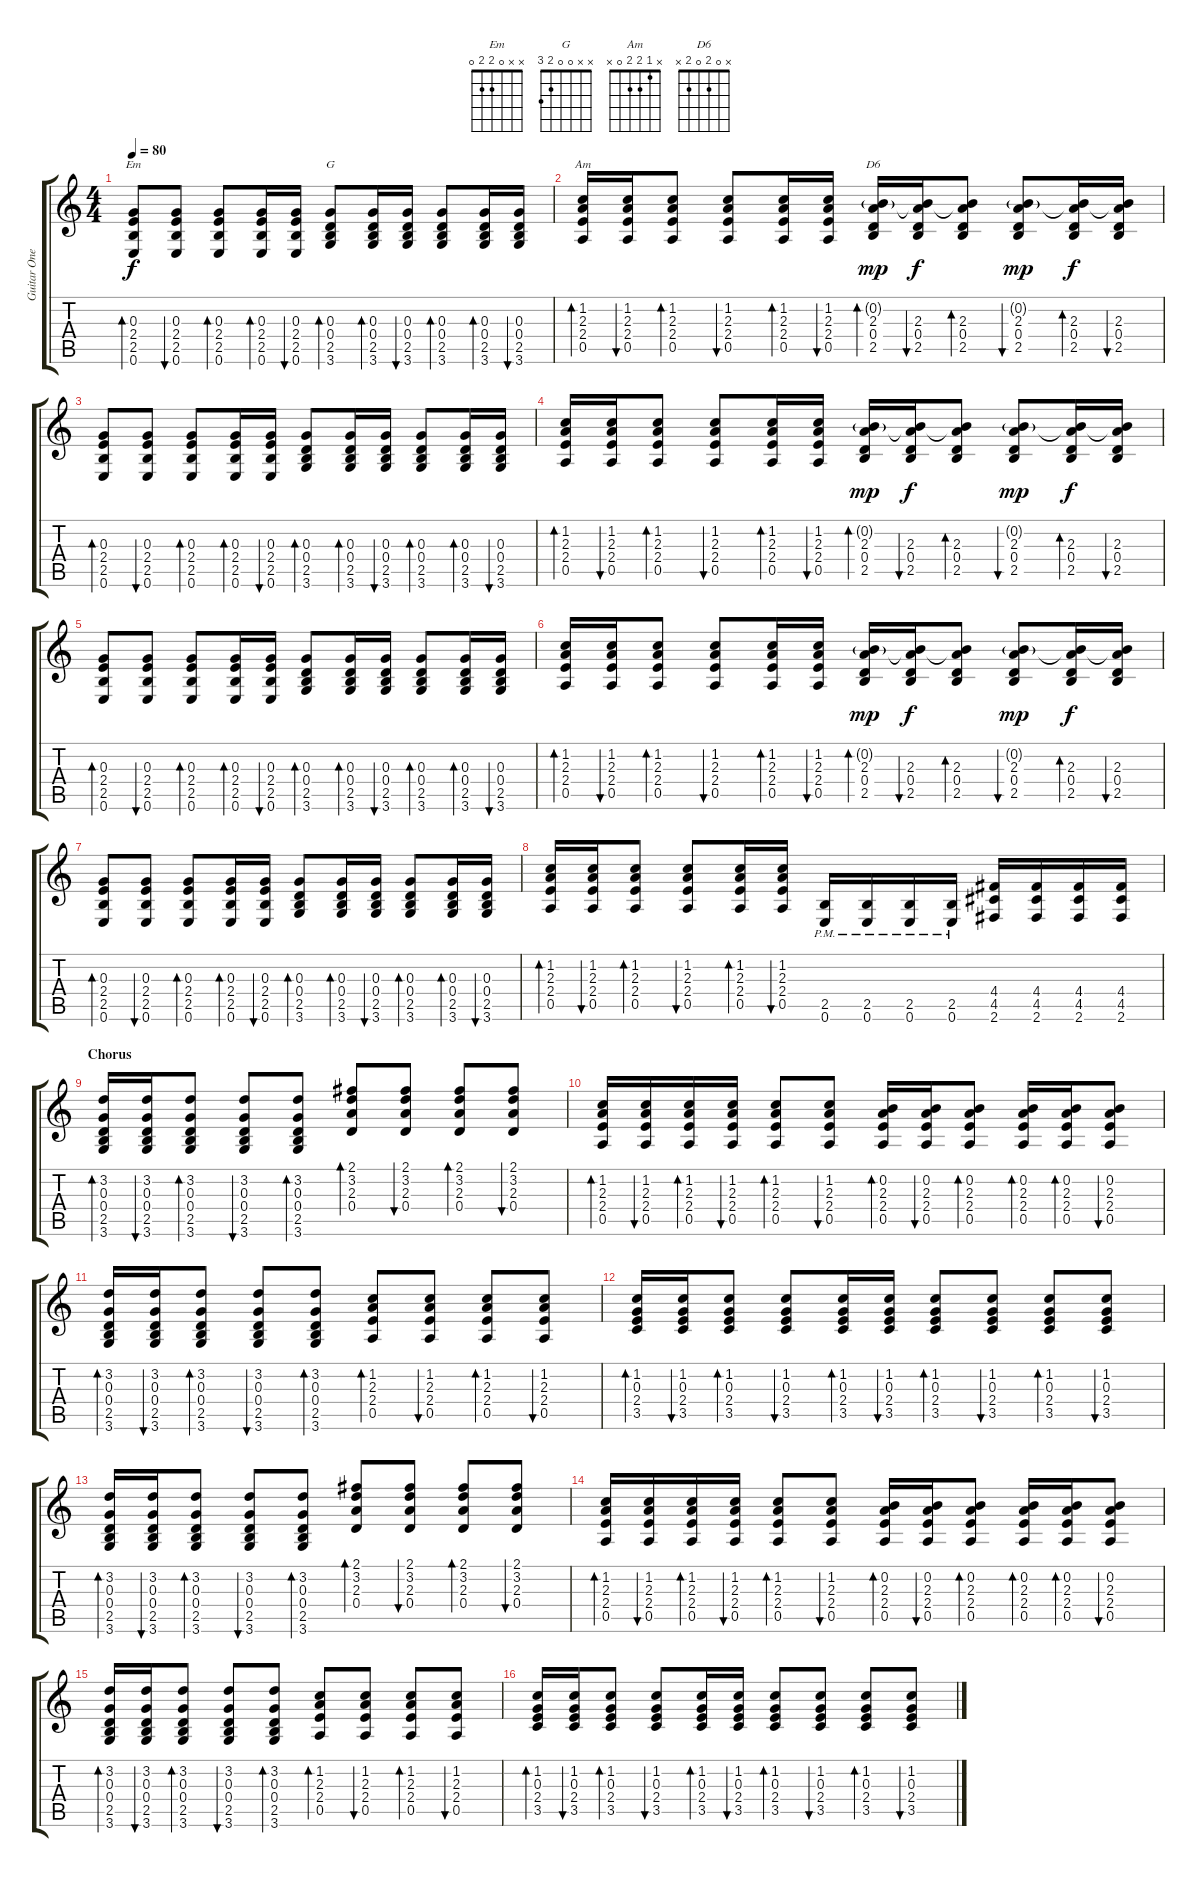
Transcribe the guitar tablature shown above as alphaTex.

\track ("Guitar One" "Guitar One") {instrument acousticguitarsteel}
\staff {score tabs}
\tuning (E4 B3 G3 D3 A2 E2) {hide}
\chord ("Em" x x 0 2 2 0)
\chord ("G" x x 0 0 2 3)
\chord ("Am" x 1 2 2 0 x)
\chord ("D6" x 0 2 0 2 x)
\ts (4 4)
\tempo 80
\clef g2
\ks c
(0.3 2.4 2.5 0.6).8{bd 120 ch "Em" dy f} (0.3 2.4 2.5 0.6).8{bu 120} (0.3 2.4 2.5 0.6).8{bd 120} (0.3 2.4 2.5 0.6).16{bd 60} (0.3 2.4 2.5 0.6).16{bu 60} (0.3 0.4 2.5 3.6).8{bd 60 ch "G"} (0.3 0.4 2.5 3.6).16{bd 30} (0.3 0.4 2.5 3.6).16{bu 30} (0.3 0.4 2.5 3.6).8{bd 60} (0.3 0.4 2.5 3.6).16{bd 60} (0.3 0.4 2.5 3.6).16{bu 60} |
(1.2 2.3 2.4 0.5).16{bd 60 ch "Am"} (1.2 2.3 2.4 0.5).16{bu 60} (1.2 2.3 2.4 0.5).8{bd 60} (1.2 2.3 2.4 0.5).8{bu 60} (1.2 2.3 2.4 0.5).16{bd 60} (1.2 2.3 2.4 0.5).16{bu 60} (0.2{g} 2.3 0.4 2.5).16{bd 60 ch "D6" dy mp} (0.2{t} 2.3 0.4 2.5).16{bu 60 dy f} (0.2{t} 2.3 0.4 2.5).8{bd 120} (0.2{g} 2.3 0.4 2.5).8{bu 120 dy mp} (0.2{t} 2.3 0.4 2.5).16{bd 120 dy f} (0.2{t} 2.3 0.4 2.5).16{bu 60} |
(0.3 2.4 2.5 0.6).8{bd 120} (0.3 2.4 2.5 0.6).8{bu 120} (0.3 2.4 2.5 0.6).8{bd 120} (0.3 2.4 2.5 0.6).16{bd 60} (0.3 2.4 2.5 0.6).16{bu 60} (0.3 0.4 2.5 3.6).8{bd 60} (0.3 0.4 2.5 3.6).16{bd 30} (0.3 0.4 2.5 3.6).16{bu 30} (0.3 0.4 2.5 3.6).8{bd 60} (0.3 0.4 2.5 3.6).16{bd 60} (0.3 0.4 2.5 3.6).16{bu 60} |
(1.2 2.3 2.4 0.5).16{bd 60} (1.2 2.3 2.4 0.5).16{bu 60} (1.2 2.3 2.4 0.5).8{bd 60} (1.2 2.3 2.4 0.5).8{bu 60} (1.2 2.3 2.4 0.5).16{bd 60} (1.2 2.3 2.4 0.5).16{bu 60} (0.2{g} 2.3 0.4 2.5).16{bd 60 dy mp} (0.2{t} 2.3 0.4 2.5).16{bu 60 dy f} (0.2{t} 2.3 0.4 2.5).8{bd 120} (0.2{g} 2.3 0.4 2.5).8{bu 120 dy mp} (0.2{t} 2.3 0.4 2.5).16{bd 120 dy f} (0.2{t} 2.3 0.4 2.5).16{bu 60} |
(0.3 2.4 2.5 0.6).8{bd 120} (0.3 2.4 2.5 0.6).8{bu 120} (0.3 2.4 2.5 0.6).8{bd 120} (0.3 2.4 2.5 0.6).16{bd 60} (0.3 2.4 2.5 0.6).16{bu 60} (0.3 0.4 2.5 3.6).8{bd 60} (0.3 0.4 2.5 3.6).16{bd 30} (0.3 0.4 2.5 3.6).16{bu 30} (0.3 0.4 2.5 3.6).8{bd 60} (0.3 0.4 2.5 3.6).16{bd 60} (0.3 0.4 2.5 3.6).16{bu 60} |
(1.2 2.3 2.4 0.5).16{bd 60} (1.2 2.3 2.4 0.5).16{bu 60} (1.2 2.3 2.4 0.5).8{bd 60} (1.2 2.3 2.4 0.5).8{bu 60} (1.2 2.3 2.4 0.5).16{bd 60} (1.2 2.3 2.4 0.5).16{bu 60} (0.2{g} 2.3 0.4 2.5).16{bd 60 dy mp} (0.2{t} 2.3 0.4 2.5).16{bu 60 dy f} (0.2{t} 2.3 0.4 2.5).8{bd 120} (0.2{g} 2.3 0.4 2.5).8{bu 120 dy mp} (0.2{t} 2.3 0.4 2.5).16{bd 120 dy f} (0.2{t} 2.3 0.4 2.5).16{bu 60} |
(0.3 2.4 2.5 0.6).8{bd 120} (0.3 2.4 2.5 0.6).8{bu 120} (0.3 2.4 2.5 0.6).8{bd 120} (0.3 2.4 2.5 0.6).16{bd 60} (0.3 2.4 2.5 0.6).16{bu 60} (0.3 0.4 2.5 3.6).8{bd 60} (0.3 0.4 2.5 3.6).16{bd 30} (0.3 0.4 2.5 3.6).16{bu 30} (0.3 0.4 2.5 3.6).8{bd 60} (0.3 0.4 2.5 3.6).16{bd 60} (0.3 0.4 2.5 3.6).16{bu 60} |
(1.2 2.3 2.4 0.5).16{bd 60} (1.2 2.3 2.4 0.5).16{bu 60} (1.2 2.3 2.4 0.5).8{bd 60} (1.2 2.3 2.4 0.5).8{bu 60} (1.2 2.3 2.4 0.5).16{bd 60} (1.2 2.3 2.4 0.5).16{bu 60} (2.5{pm} 0.6{pm}).16 (2.5{pm} 0.6{pm}).16 (2.5{pm} 0.6{pm}).16 (2.5{pm} 0.6{pm}).16 (4.4 4.5 2.6).16 (4.4 4.5 2.6).16 (4.4 4.5 2.6).16 (4.4 4.5 2.6).16 |
\section ("" "Chorus")
(3.2 0.3 0.4 2.5 3.6).16{bd 60} (3.2 0.3 0.4 2.5 3.6).16{bu 60} (3.2 0.3 0.4 2.5 3.6).8{bd 60} (3.2 0.3 0.4 2.5 3.6).8{bu 60} (3.2 0.3 0.4 2.5 3.6).8{bd 60} (2.1 3.2 2.3 0.4).8{bd 60} (2.1 3.2 2.3 0.4).8{bu 60} (2.1 3.2 2.3 0.4).8{bd 60} (2.1 3.2 2.3 0.4).8{bu 60} |
(1.2 2.3 2.4 0.5).16{bd 60} (1.2 2.3 2.4 0.5).16{bu 60} (1.2 2.3 2.4 0.5).16{bd 60} (1.2 2.3 2.4 0.5).16{bu 60} (1.2 2.3 2.4 0.5).8{bd 60} (1.2 2.3 2.4 0.5).8{bu 60} (0.2 2.3 2.4 0.5).16{bd 60} (0.2 2.3 2.4 0.5).16{bu 60} (0.2 2.3 2.4 0.5).8{bd 60} (0.2 2.3 2.4 0.5).16{bd 60} (0.2 2.3 2.4 0.5).16{bd 60} (0.2 2.3 2.4 0.5).8{bu 60} |
(3.2 0.3 0.4 2.5 3.6).16{bd 60} (3.2 0.3 0.4 2.5 3.6).16{bu 60} (3.2 0.3 0.4 2.5 3.6).8{bd 60} (3.2 0.3 0.4 2.5 3.6).8{bu 60} (3.2 0.3 0.4 2.5 3.6).8{bd 60} (1.2 2.3 2.4 0.5).8{bd 60} (1.2 2.3 2.4 0.5).8{bu 60} (1.2 2.3 2.4 0.5).8{bd 60} (1.2 2.3 2.4 0.5).8{bu 60} |
(1.2 0.3 2.4 3.5).16{bd 60} (1.2 0.3 2.4 3.5).16{bu 60} (1.2 0.3 2.4 3.5).8{bd 60} (1.2 0.3 2.4 3.5).8{bu 60} (1.2 0.3 2.4 3.5).16{bd 60} (1.2 0.3 2.4 3.5).16{bu 60} (1.2 0.3 2.4 3.5).8{bd 60} (1.2 0.3 2.4 3.5).8{bu 60} (1.2 0.3 2.4 3.5).8{bd 60} (1.2 0.3 2.4 3.5).8{bu 60} |
(3.2 0.3 0.4 2.5 3.6).16{bd 60} (3.2 0.3 0.4 2.5 3.6).16{bu 60} (3.2 0.3 0.4 2.5 3.6).8{bd 60} (3.2 0.3 0.4 2.5 3.6).8{bu 60} (3.2 0.3 0.4 2.5 3.6).8{bd 60} (2.1 3.2 2.3 0.4).8{bd 60} (2.1 3.2 2.3 0.4).8{bu 60} (2.1 3.2 2.3 0.4).8{bd 60} (2.1 3.2 2.3 0.4).8{bu 60} |
(1.2 2.3 2.4 0.5).16{bd 60} (1.2 2.3 2.4 0.5).16{bu 60} (1.2 2.3 2.4 0.5).16{bd 60} (1.2 2.3 2.4 0.5).16{bu 60} (1.2 2.3 2.4 0.5).8{bd 60} (1.2 2.3 2.4 0.5).8{bu 60} (0.2 2.3 2.4 0.5).16{bd 60} (0.2 2.3 2.4 0.5).16{bu 60} (0.2 2.3 2.4 0.5).8{bd 60} (0.2 2.3 2.4 0.5).16{bd 60} (0.2 2.3 2.4 0.5).16{bd 60} (0.2 2.3 2.4 0.5).8{bu 60} |
(3.2 0.3 0.4 2.5 3.6).16{bd 60} (3.2 0.3 0.4 2.5 3.6).16{bu 60} (3.2 0.3 0.4 2.5 3.6).8{bd 60} (3.2 0.3 0.4 2.5 3.6).8{bu 60} (3.2 0.3 0.4 2.5 3.6).8{bd 60} (1.2 2.3 2.4 0.5).8{bd 60} (1.2 2.3 2.4 0.5).8{bu 60} (1.2 2.3 2.4 0.5).8{bd 60} (1.2 2.3 2.4 0.5).8{bu 60} |
(1.2 0.3 2.4 3.5).16{bd 60} (1.2 0.3 2.4 3.5).16{bu 60} (1.2 0.3 2.4 3.5).8{bd 60} (1.2 0.3 2.4 3.5).8{bu 60} (1.2 0.3 2.4 3.5).16{bd 60} (1.2 0.3 2.4 3.5).16{bu 60} (1.2 0.3 2.4 3.5).8{bd 60} (1.2 0.3 2.4 3.5).8{bu 60} (1.2 0.3 2.4 3.5).8{bd 60} (1.2 0.3 2.4 3.5).8{bu 60}
